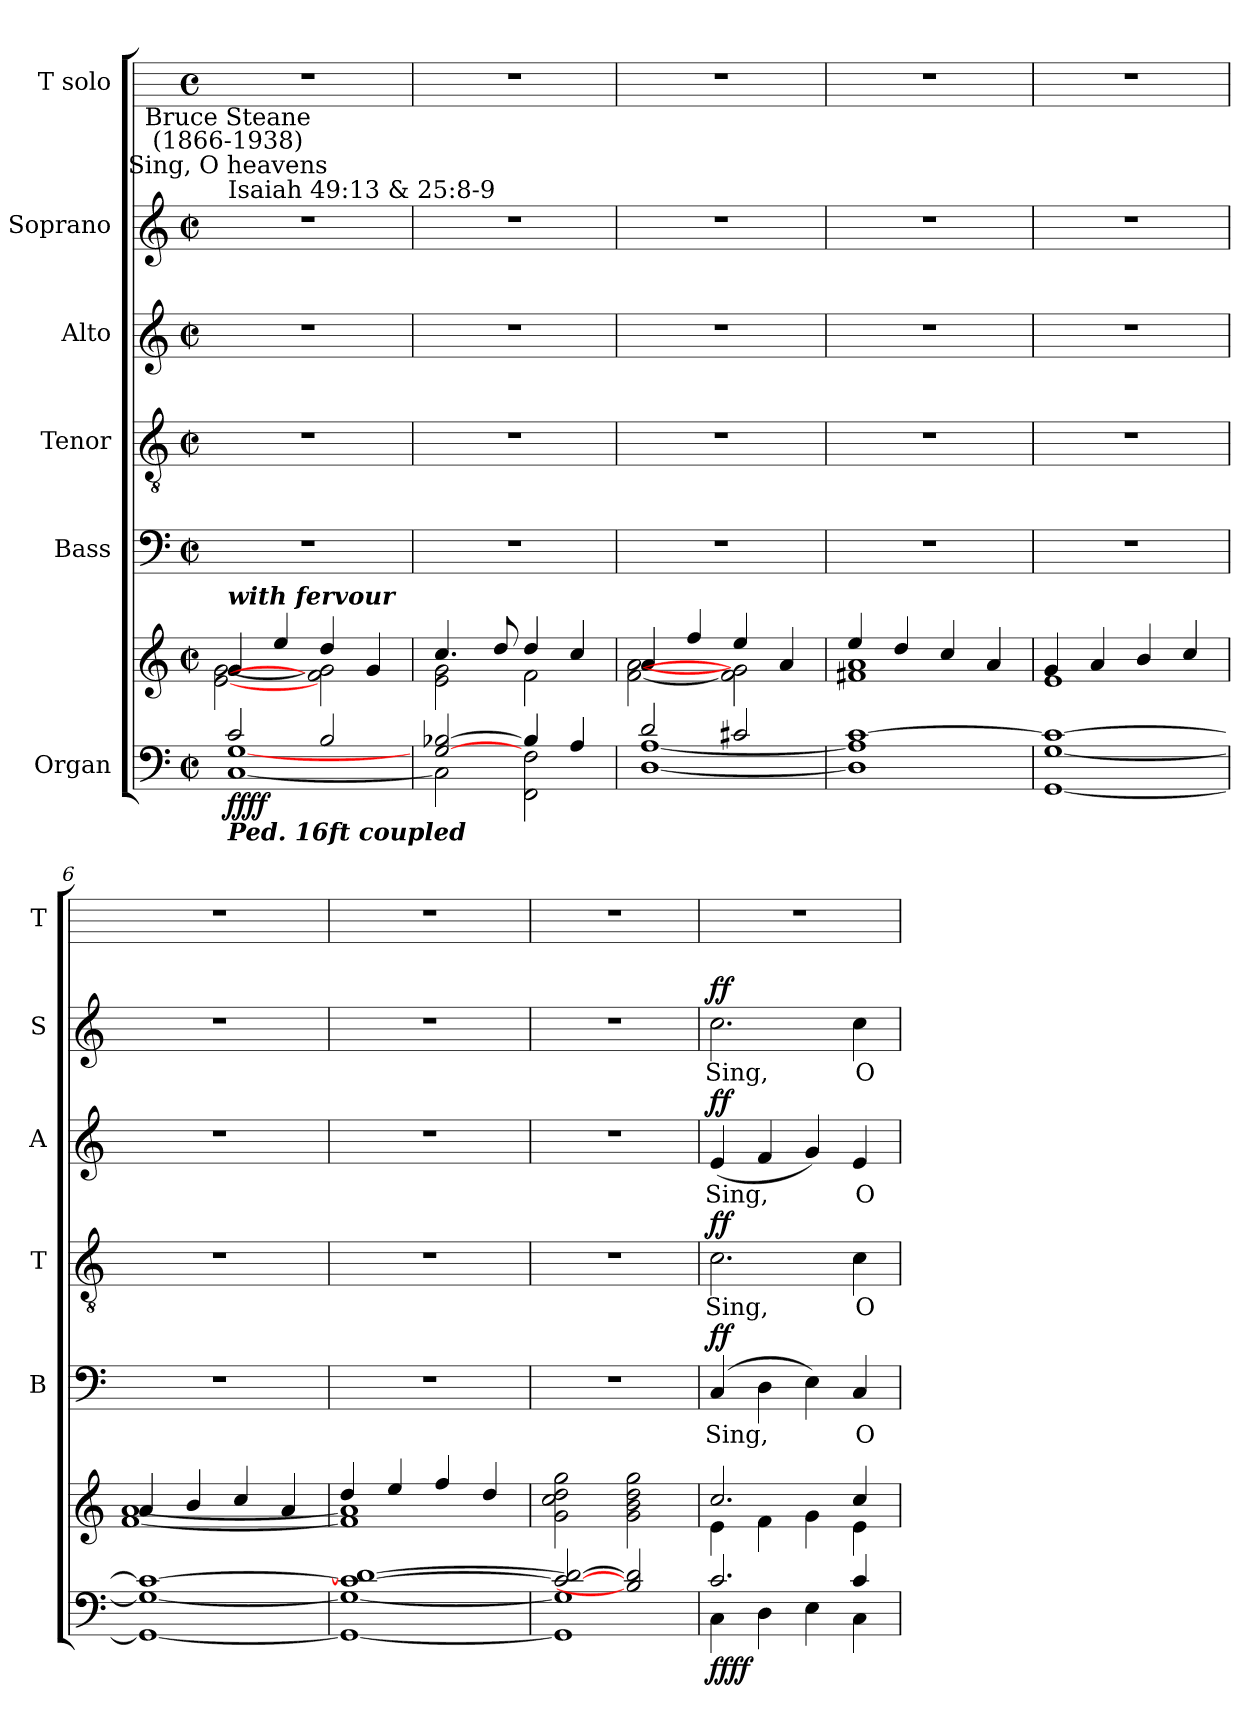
**kern	**kern	**dynam	**kern	**text	**dynam	**kern	**text	**dynam	**kern	**text	**dynam	**kern	**text	**dynam	**kern
*part6	*part6	*part6	*part5	*part5	*part5	*part4	*part4	*part4	*part3	*part3	*part3	*part2	*part2	*part2	*part1
*staff7	*staff6	*staff6/7	*staff5	*staff5	*staff5	*staff4	*staff4	*staff4	*staff3	*staff3	*staff3	*staff2	*staff2	*staff2	*staff1
*I"Organ	*	*	*I"Bass	*	*	*I"Tenor	*	*	*I"Alto	*	*	*I"Soprano	*	*	*I"T solo
*	*	*	*I'B	*	*	*I'T	*	*	*I'A	*	*	*I'S	*	*	*I'T
*clefF4	*clefG2	*	*clefF4	*	*	*clefGv2	*	*	*clefG2	*	*	*clefG2	*	*	*
*k[]	*k[]	*	*k[]	*	*	*k[]	*	*	*k[]	*	*	*k[]	*	*	*
*C:	*C:	*	*C:	*	*	*C:	*	*	*C:	*	*	*C:	*	*	*
*M2/2	*M2/2	*	*M2/2	*	*	*M2/2	*	*	*M2/2	*	*	*M2/2	*	*	*M4/4
*met(c|)	*met(c|)	*	*met(c|)	*	*	*met(c|)	*	*	*met(c|)	*	*	*met(c|)	*	*	*met(c)
*MM144	*MM144	*	*MM144	*	*	*MM144	*	*	*MM144	*	*	*MM144	*	*	*MM144
=1	=1	=1	=1	=1	=1	=1	=1	=1	=1	=1	=1	=1	=1	=1	=1
*^	*^	*	*	*	*	*	*	*	*	*	*	*	*	*	*
!	!	!	!	!	!	!	!	!	!	!	!	!	!	!LO:TX:a:t=Isaiah 49&colon;13 & 25&colon;8-9	!	!	!
!	!	!	!	!	!	!	!	!	!	!	!	!	!	!LO:TX:a:cj:t=Sing, O heavens	!	!	!
!	!	!	!	!	!	!	!	!	!	!	!	!	!	!LO:TX:a:cj:t=Bruce Steane\n(1866-1938)	!	!	!
!	!	!LO:TX:a:Bi:t=with fervour	!	!	!	!	!	!	!	!	!	!	!	!	!	!	!
!LO:TX:b:Bi:t=Ped. 16ft coupled	!	!	!	!	!	!	!	!	!	!	!	!	!	!	!	!	!
!	!	!	!	!LO:DY:b=2	!	!	!	!	!	!	!	!	!	!	!	!	!
!	!	!	!	!LO:DY:n=1:b=2	!	!	!	!	!	!	!	!	!	!	!	!	!
!	!	!	!	!LO:DY:n=2:b	!	!	!	!	!	!	!	!	!	!	!	!	!
!	!	!	!	!LO:DY:n=3:b	!	!	!	!	!	!	!	!	!	!	!	!	!
2c/	[1C\ [1G\	4g/	[2e\ [2g\	f f f f	1r	.	.	1r	.	.	1r	.	.	1r	.	.	1r
.	.	4ee/	.	.	.	.	.	.	.	.	.	.	.	.	.	.	.
2B/	.	4dd/	2f\] 2g\]	.	.	.	.	.	.	.	.	.	.	.	.	.	.
.	.	4g/	.	.	.	.	.	.	.	.	.	.	.	.	.	.	.
=2	=2	=2	=2	=2	=2	=2	=2	=2	=2	=2	=2	=2	=2	=2	=2	=2	=2
[2G/ [2B-X/	2C\]	4.cc/	2e\ 2g\	.	1r	.	.	1r	.	.	1r	.	.	1r	.	.	1r
.	.	8dd/	.	.	.	.	.	.	.	.	.	.	.	.	.	.	.
4B-/]	2FF\ 2F\	4dd/	2f\	.	.	.	.	.	.	.	.	.	.	.	.	.	.
4A/	.	4cc/	.	.	.	.	.	.	.	.	.	.	.	.	.	.	.
=3	=3	=3	=3	=3	=3	=3	=3	=3	=3	=3	=3	=3	=3	=3	=3	=3	=3
2d/	[1D\ [1A\	4a/	[2f\ [2a\	.	1r	.	.	1r	.	.	1r	.	.	1r	.	.	1r
.	.	4ff/	.	.	.	.	.	.	.	.	.	.	.	.	.	.	.
2c#X/	.	4ee/	2f\] 2g\]	.	.	.	.	.	.	.	.	.	.	.	.	.	.
.	.	4a/	.	.	.	.	.	.	.	.	.	.	.	.	.	.	.
=4	=4	=4	=4	=4	=4	=4	=4	=4	=4	=4	=4	=4	=4	=4	=4	=4	=4
[1c/	1D\] 1A\]	4ee/	1f#X\ 1a\	.	1r	.	.	1r	.	.	1r	.	.	1r	.	.	1r
.	.	4dd/	.	.	.	.	.	.	.	.	.	.	.	.	.	.	.
.	.	4cc/	.	.	.	.	.	.	.	.	.	.	.	.	.	.	.
.	.	4a/	.	.	.	.	.	.	.	.	.	.	.	.	.	.	.
=5	=5	=5	=5	=5	=5	=5	=5	=5	=5	=5	=5	=5	=5	=5	=5	=5	=5
1c/_	[1GG\ [1G\	4g/	1e\	.	1r	.	.	1r	.	.	1r	.	.	1r	.	.	1r
.	.	4a/	.	.	.	.	.	.	.	.	.	.	.	.	.	.	.
.	.	4b/	.	.	.	.	.	.	.	.	.	.	.	.	.	.	.
.	.	4cc/	.	.	.	.	.	.	.	.	.	.	.	.	.	.	.
=6	=6	=6	=6	=6	=6	=6	=6	=6	=6	=6	=6	=6	=6	=6	=6	=6	=6
1c/_	1GG\_ 1G\_	4a/	[1f\ [1a\	.	1r	.	.	1r	.	.	1r	.	.	1r	.	.	1r
.	.	4b/	.	.	.	.	.	.	.	.	.	.	.	.	.	.	.
.	.	4cc/	.	.	.	.	.	.	.	.	.	.	.	.	.	.	.
.	.	4a/	.	.	.	.	.	.	.	.	.	.	.	.	.	.	.
=7	=7	=7	=7	=7	=7	=7	=7	=7	=7	=7	=7	=7	=7	=7	=7	=7	=7
1c/_ 1d/_	1GG\_ 1G\_	4dd/	1f\] 1a\]	.	1r	.	.	1r	.	.	1r	.	.	1r	.	.	1r
.	.	4ee/	.	.	.	.	.	.	.	.	.	.	.	.	.	.	.
.	.	4ff/	.	.	.	.	.	.	.	.	.	.	.	.	.	.	.
.	.	4dd/	.	.	.	.	.	.	.	.	.	.	.	.	.	.	.
=8	=8	=8	=8	=8	=8	=8	=8	=8	=8	=8	=8	=8	=8	=8	=8	=8	=8
2c/_ 2d/_	1GG\] 1G\]	1ryy	2g\ 2cc\ 2dd\ 2gg\	.	1r	.	.	1r	.	.	1r	.	.	1r	.	.	1r
2B/] 2d/]	.	.	2g\ 2b\ 2dd\ 2gg\	.	.	.	.	.	.	.	.	.	.	.	.	.	.
=9	=9	=9	=9	=9	=9	=9	=9	=9	=9	=9	=9	=9	=9	=9	=9	=9	=9
!	!	!	!	!LO:DY:b=2	!	!LO:LY:b	!	!	!LO:LY:b	!	!	!LO:LY:b	!	!	!LO:LY:b	!	!
!	!	!	!	!LO:DY:n=1:b	!	!	!LO:DY:b	!	!	!LO:DY:b	!	!	!LO:DY:b	!	!	!LO:DY:b	!
2.c/	4C\	2.cc/	4e\	ff ff	(>4C	Sing,	ff	2.c	Sing,	ff	(<4e	Sing,	ff	2.cc	Sing,	ff	1r
.	4D\	.	4f\	.	4D	.	.	.	.	.	4f	.	.	.	.	.	.
.	4E\	.	4g\	.	4E)	.	.	.	.	.	4g)	.	.	.	.	.	.
!	!	!	!	!	!	!LO:LY:b	!	!	!LO:LY:b	!	!	!LO:LY:b	!	!	!LO:LY:b	!	!
4c/	4C\	4cc/	4e\	.	4C	O	.	4c	O	.	4e	O	.	4cc	O	.	.
*v	*v	*	*	*	*	*	*	*	*	*	*	*	*	*	*	*	*
*	*v	*v	*	*	*	*	*	*	*	*	*	*	*	*	*	*
=	=	=	=	=	=	=	=	=	=	=	=	=	=	=	=
*-	*-	*-	*-	*-	*-	*-	*-	*-	*-	*-	*-	*-	*-	*-	*-
